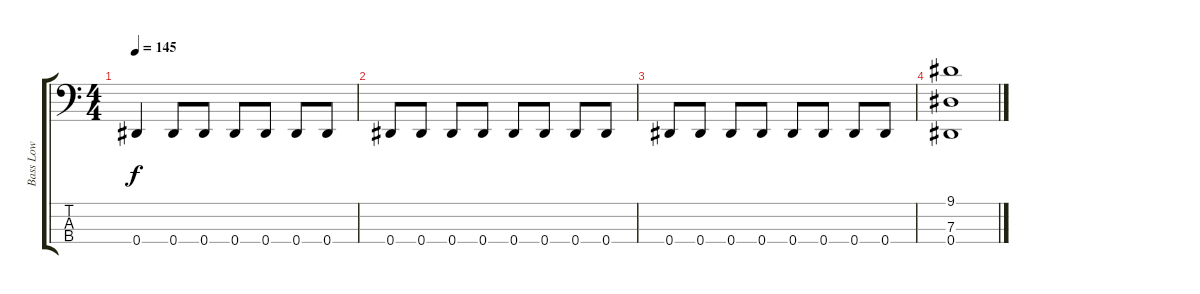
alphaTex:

\track ("Bass Low" "Bass Low") {instrument electricbassfinger}
\staff {score tabs}
\tuning (Gb2 Db2 Ab1 Eb1) {hide}
\ts (4 4)
\tempo 145
\clef f4
\ks c
0.4.4{dy f} 0.4.8 0.4.8 0.4.8 0.4.8 0.4.8 0.4.8 |
0.4.8 0.4.8 0.4.8 0.4.8 0.4.8 0.4.8 0.4.8 0.4.8 |
0.4.8 0.4.8 0.4.8 0.4.8 0.4.8 0.4.8 0.4.8 0.4.8 |
(9.1 7.3 0.4).1
